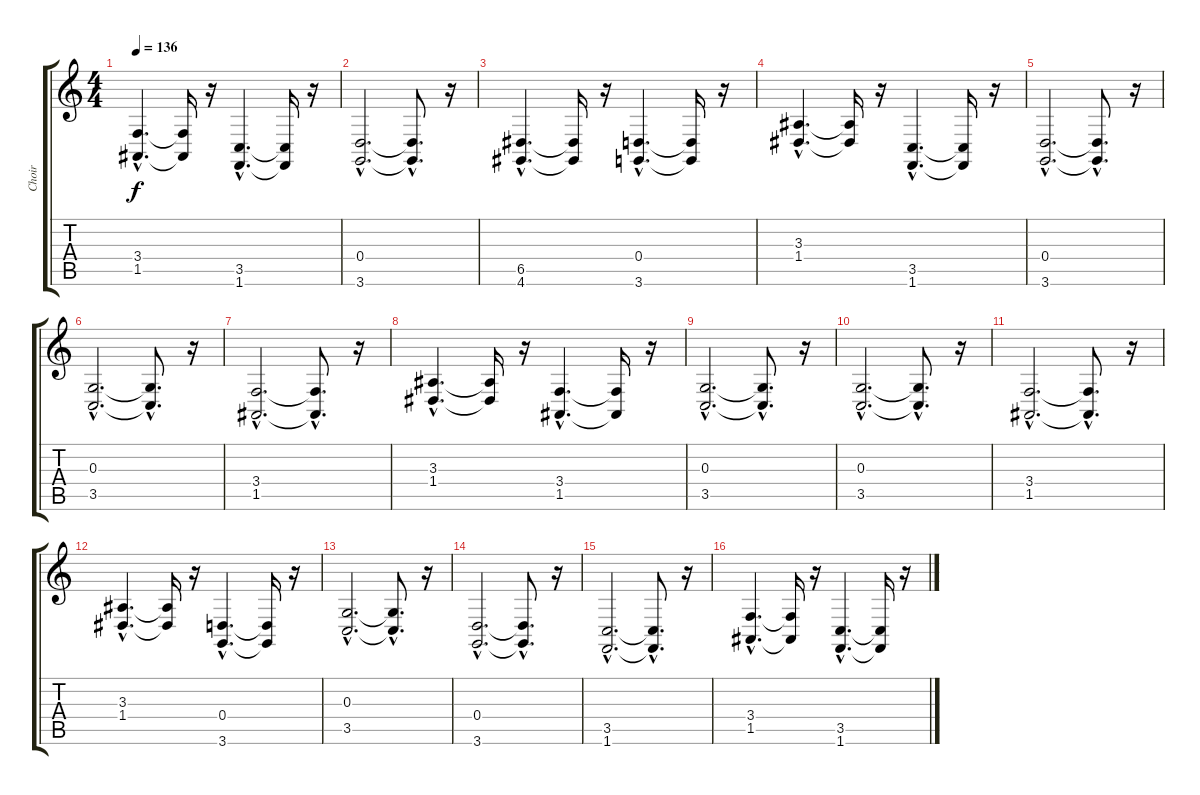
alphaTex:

\track ("Choir" "Choir") {instrument synthstrings1}
\staff {score tabs}
\tuning (E4 B3 G3 D3 A2 E2) {hide}
\ts (4 4)
\tempo 136
\clef g2
\ks c
(3.4{hac} 1.5{hac}).4{d dy f} (3.4{t} 1.5{t}).16 r.16 (3.5{hac} 1.6{hac}).4{d} (3.5{t} 1.6{t}).16 r.16 |
(0.4{hac} 3.6{hac}).2{d} (0.4{hac t} 3.6{hac t}).8{d} r.16 |
(6.5{hac} 4.6{hac}).4{d} (6.5{t} 4.6{t}).16 r.16 (0.4{hac} 3.6{hac}).4{d} (0.4{t} 3.6{t}).16 r.16 |
(3.3{hac} 1.4{hac}).4{d} (3.3{t} 1.4{t}).16 r.16 (3.5{hac} 1.6{hac}).4{d} (3.5{t} 1.6{t}).16 r.16 |
(0.4{hac} 3.6{hac}).2{d} (0.4{hac t} 3.6{hac t}).8{d} r.16 |
(0.3{hac} 3.5{hac}).2{d} (0.3{hac t} 3.5{hac t}).8{d} r.16 |
(3.4{hac} 1.5{hac}).2{d} (3.4{hac t} 1.5{hac t}).8{d} r.16 |
(3.3{hac} 1.4{hac}).4{d} (3.3{t} 1.4{t}).16 r.16 (3.4{hac} 1.5{hac}).4{d} (3.4{t} 1.5{t}).16 r.16 |
(0.3{hac} 3.5{hac}).2{d} (0.3{hac t} 3.5{hac t}).8{d} r.16 |
(0.3{hac} 3.5{hac}).2{d} (0.3{hac t} 3.5{hac t}).8{d} r.16 |
(3.4{hac} 1.5{hac}).2{d} (3.4{hac t} 1.5{hac t}).8{d} r.16 |
(3.3{hac} 1.4{hac}).4{d} (3.3{t} 1.4{t}).16 r.16 (0.4{hac} 3.6{hac}).4{d} (0.4{t} 3.6{t}).16 r.16 |
(0.3{hac} 3.5{hac}).2{d} (0.3{hac t} 3.5{hac t}).8{d} r.16 |
(0.4{hac} 3.6{hac}).2{d} (0.4{hac t} 3.6{hac t}).8{d} r.16 |
(3.5{hac} 1.6{hac}).2{d} (3.5{hac t} 1.6{hac t}).8{d} r.16 |
(3.4{hac} 1.5{hac}).4{d} (3.4{t} 1.5{t}).16 r.16 (3.5{hac} 1.6{hac}).4{d} (3.5{t} 1.6{t}).16 r.16
